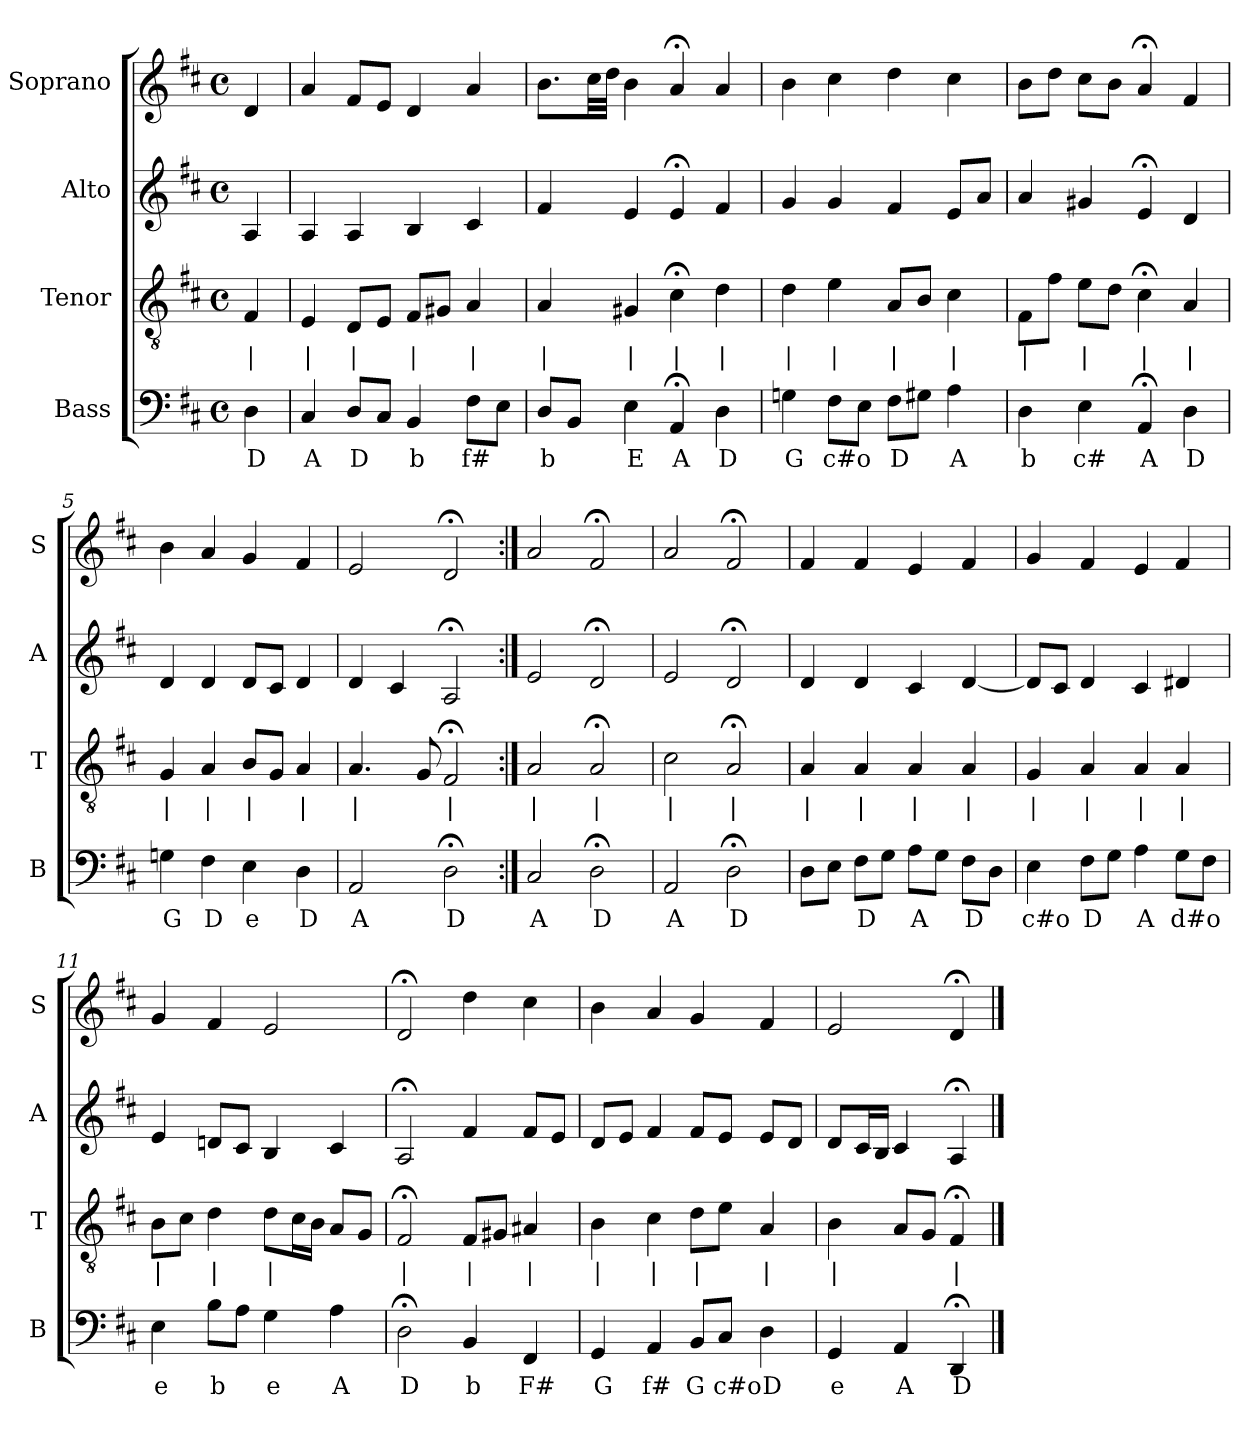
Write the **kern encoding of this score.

**kern	**text	**kern	**text	**kern	**kern
*part4	*part4	*part3	*part3	*part2	*part1
*staff4	*staff4	*staff3	*staff3	*staff2	*staff1
*I"Bass	*	*I"Tenor	*	*I"Alto	*I"Soprano
*I'B	*	*I'T	*	*I'A	*I'S
*clefF4	*	*clefGv2	*	*clefG2	*clefG2
*k[f#c#]	*	*k[f#c#]	*	*k[f#c#]	*k[f#c#]
*D:	*	*D:	*	*D:	*D:
*M4/4	*	*M4/4	*	*M4/4	*M4/4
*met(c)	*	*met(c)	*	*met(c)	*met(c)
*MM100	*	*MM100	*	*MM100	*MM100
=	=	=	=	=	=
4D	D	4F#	|	4A	4d
=1	=1	=1	=1	=1	=1
4C#	A	4E	|	4A	4a
8DL	D	8DL	|	4A	8f#L
8C#J	.	8EJ	.	.	8eJ
4BB	b	8F#L	|	4B	4d
.	.	8G#XJ	.	.	.
8F#L	f#	4A	|	4c#	4a
8EJ	.	.	.	.	.
=2	=2	=2	=2	=2	=2
8DL	b	4A	|	4f#	8.bL
8BBJ	.	.	.	.	.
.	.	.	.	.	32cc#LL
.	.	.	.	.	32ddJJJ
4E	E	4G#X	|	4e	4b
4AA;<	A	4c#;<	|	4e;<	4a;<
4D	D	4d	|	4f#	4a
=3	=3	=3	=3	=3	=3
4Gn	G	4d	|	4g	4b
8F#L	c#o	4e	|	4g	4cc#
8EJ	.	.	.	.	.
8F#L	D	8AL	|	4f#	4dd
8G#XJ	.	8BJ	.	.	.
4A	A	4c#	|	8eL	4cc#
.	.	.	.	8aJ	.
=4	=4	=4	=4	=4	=4
4D	b	8F#L	|	4a	8bL
.	.	8f#J	.	.	8ddJ
4E	c#	8eL	|	4g#X	8cc#L
.	.	8dJ	.	.	8bJ
4AA;<	A	4c#;<	|	4e;<	4a;<
4D	D	4A	|	4d	4f#
=5	=5	=5	=5	=5	=5
4Gn	G	4G	|	4d	4b
4F#	D	4A	|	4d	4a
4E	e	8BL	|	8dL	4g
.	.	8GJ	.	8c#J	.
4D	D	4A	|	4d	4f#
=6	=6	=6	=6	=6	=6
2AA	A	4.A	|	4d	2e
.	.	.	.	4c#	.
.	.	8G	.	.	.
2D;<	D	2F#;<	|	2A;<	2d;<
=7:|!	=7:|!	=7:|!	=7:|!	=7:|!	=7:|!
2C#	A	2A	|	2e	2a
2D;<	D	2A;<	|	2d;<	2f#;<
=8	=8	=8	=8	=8	=8
2AA	A	2c#	|	2e	2a
2D;<	D	2A;<	|	2d;<	2f#;<
=9	=9	=9	=9	=9	=9
8DL	.	4A	|	4d	4f#
8EJ	.	.	.	.	.
8F#L	D	4A	|	4d	4f#
8GJ	.	.	.	.	.
8AL	A	4A	|	4c#	4e
8GJ	.	.	.	.	.
8F#L	D	4A	|	[4d	4f#
8DJ	.	.	.	.	.
=10	=10	=10	=10	=10	=10
4E	c#o	4G	|	8dL]	4g
.	.	.	.	8c#J	.
8F#L	D	4A	|	4d	4f#
8GJ	.	.	.	.	.
4A	A	4A	|	4c#	4e
8GL	d#o	4A	|	4d#X	4f#
8F#J	.	.	.	.	.
=11	=11	=11	=11	=11	=11
4E	e	8BL	|	4e	4g
.	.	8c#J	.	.	.
8BL	b	4d	|	8dnL	4f#
8AJ	.	.	.	8c#J	.
4G	e	8dL	|	4B	2e
.	.	16c#L	.	.	.
.	.	16BJJ	.	.	.
4A	A	8AL	.	4c#	.
.	.	8GJ	.	.	.
=12	=12	=12	=12	=12	=12
2D;<	D	2F#;<	|	2A;<	2d;<
4BB	b	8F#L	|	4f#	4dd
.	.	8G#XJ	.	.	.
4FF#	F#	4A#X	|	8f#L	4cc#
.	.	.	.	8eJ	.
=13	=13	=13	=13	=13	=13
4GG	G	4B	|	8dL	4b
.	.	.	.	8eJ	.
4AA	f#	4c#	|	4f#	4a
8BBL	G	8dL	|	8f#L	4g
8C#J	c#o	8eJ	.	8eJ	.
4D	D	4A	|	8eL	4f#
.	.	.	.	8dJ	.
=14	=14	=14	=14	=14	=14
4GG	e	4B	|	8dL	2e
.	.	.	.	16c#L	.
.	.	.	.	16BJJ	.
4AA	A	8AL	.	4c#	.
.	.	8GJ	.	.	.
4DD;<	D	4F#;<	|	4A;<	4d;<
==	==	==	==	==	==
*-	*-	*-	*-	*-	*-
